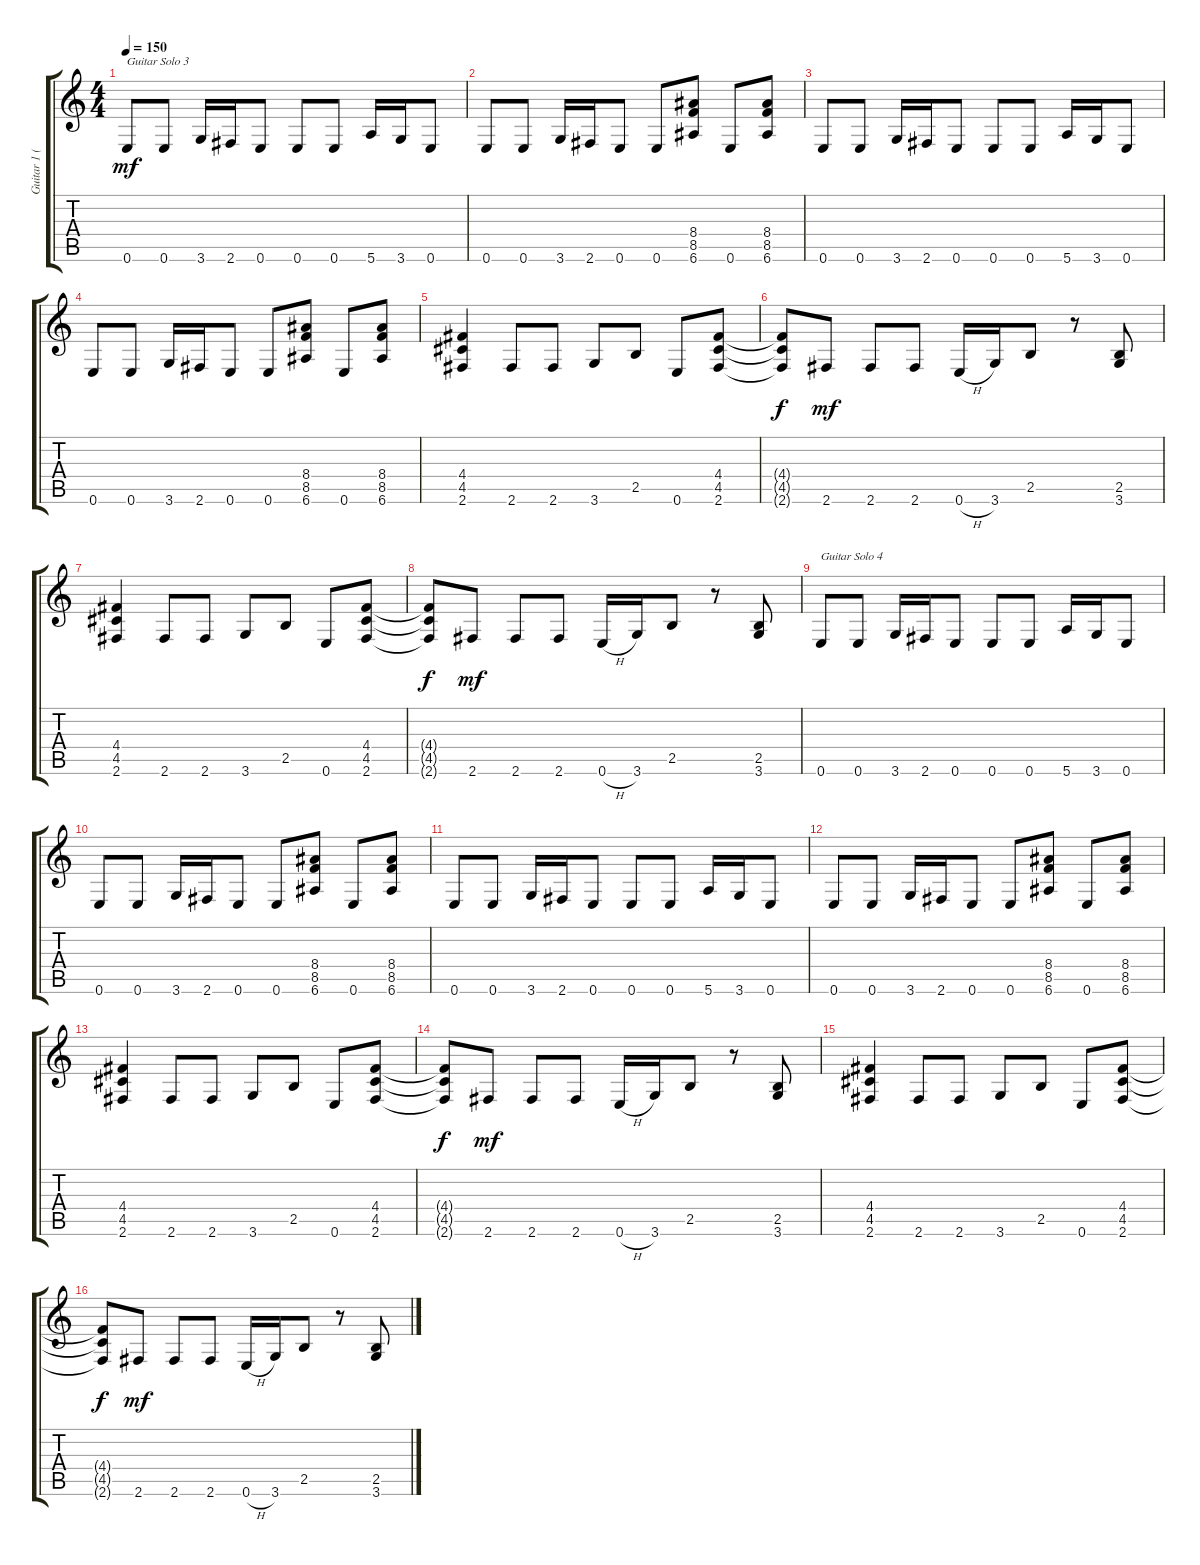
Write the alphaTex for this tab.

\track ("Guitar 1 (Dave Mustaine)" "Guitar 1 (") {instrument distortionguitar}
\staff {score tabs}
\tuning (E4 B3 G3 D3 A2 E2) {hide}
\ts (4 4)
\tempo 150
\clef g2
\ks c
0.6.8{txt "Guitar Solo 3" dy mf} 0.6.8 3.6.16 2.6.16 0.6.8 0.6.8 0.6.8 5.6.16 3.6.16 0.6.8 |
0.6.8 0.6.8 3.6.16 2.6.16 0.6.8 0.6.8 (8.4 8.5 6.6).8 0.6.8 (8.4 8.5 6.6).8 |
0.6.8 0.6.8 3.6.16 2.6.16 0.6.8 0.6.8 0.6.8 5.6.16 3.6.16 0.6.8 |
0.6.8 0.6.8 3.6.16 2.6.16 0.6.8 0.6.8 (8.4 8.5 6.6).8 0.6.8 (8.4 8.5 6.6).8 |
(4.4 4.5 2.6).4 2.6.8 2.6.8 3.6.8 2.5.8 0.6.8 (4.4 4.5 2.6).8 |
(4.4{t} 4.5{t} 2.6{t}).8{dy f} 2.6.8{dy mf} 2.6.8 2.6.8 0.6{h}.16 3.6.16 2.5.8 r.8 (2.5 3.6).8 |
(4.4 4.5 2.6).4 2.6.8 2.6.8 3.6.8 2.5.8 0.6.8 (4.4 4.5 2.6).8 |
(4.4{t} 4.5{t} 2.6{t}).8{dy f} 2.6.8{dy mf} 2.6.8 2.6.8 0.6{h}.16 3.6.16 2.5.8 r.8 (2.5 3.6).8 |
0.6.8{txt "Guitar Solo 4"} 0.6.8 3.6.16 2.6.16 0.6.8 0.6.8 0.6.8 5.6.16 3.6.16 0.6.8 |
0.6.8 0.6.8 3.6.16 2.6.16 0.6.8 0.6.8 (8.4 8.5 6.6).8 0.6.8 (8.4 8.5 6.6).8 |
0.6.8 0.6.8 3.6.16 2.6.16 0.6.8 0.6.8 0.6.8 5.6.16 3.6.16 0.6.8 |
0.6.8 0.6.8 3.6.16 2.6.16 0.6.8 0.6.8 (8.4 8.5 6.6).8 0.6.8 (8.4 8.5 6.6).8 |
(4.4 4.5 2.6).4 2.6.8 2.6.8 3.6.8 2.5.8 0.6.8 (4.4 4.5 2.6).8 |
(4.4{t} 4.5{t} 2.6{t}).8{dy f} 2.6.8{dy mf} 2.6.8 2.6.8 0.6{h}.16 3.6.16 2.5.8 r.8 (2.5 3.6).8 |
(4.4 4.5 2.6).4 2.6.8 2.6.8 3.6.8 2.5.8 0.6.8 (4.4 4.5 2.6).8 |
(4.4{t} 4.5{t} 2.6{t}).8{dy f} 2.6.8{dy mf} 2.6.8 2.6.8 0.6{h}.16 3.6.16 2.5.8 r.8 (2.5 3.6).8
